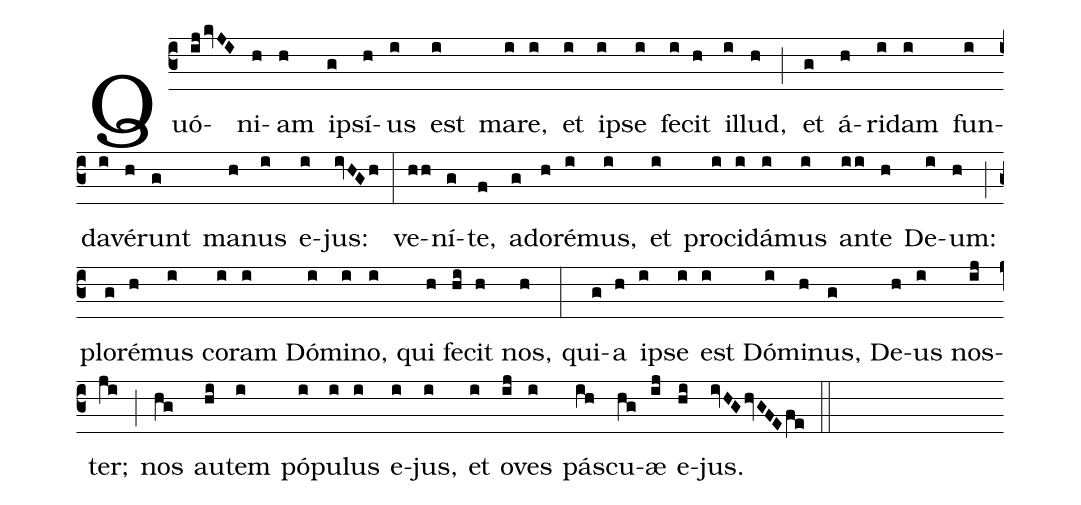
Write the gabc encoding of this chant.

%%
(c3)
Quó(ij/kvJI)ni(h)am(h) ip(g)sí(h)us(i) est(i) ma(i)re,(i)
et(i) ip(i)se(i) fe(i)cit(h) il(i)lud,(h) (;)
et(g) á(h)ri(i)dam(i) fun(i)da(i)vé(h)runt(g) ma(h)nus(i) e(i)jus:(ivHGh) (:)
ve(hh)ní(g)te,(f) a(g)do(h)ré(i)mus,(i) et(i) pro(i)ci(i)dá(i)mus(i) an(ii)te(h) De(i)um:(h) (;z)
plo(g)ré(h)mus(i) co(i)ram(i) Dó(i)mi(i)no,(i) qui(h) fe(hi)cit(h) nos,(h) (:)
qui(g)a(h) ip(i)se(i) est(i) Dó(i)mi(h)nus,(g) De(h)us(i) nos(ij)ter;(ji) (;)
nos(hg) au(hi)tem(i) pó(i)pu(i)lus(i) e(i)jus,(i)
et(i) o(ij)ves(i) pás(ih)cu(hg)æ(ij) e(hi)jus.(ivHG/hvGFE/fe) (::)
